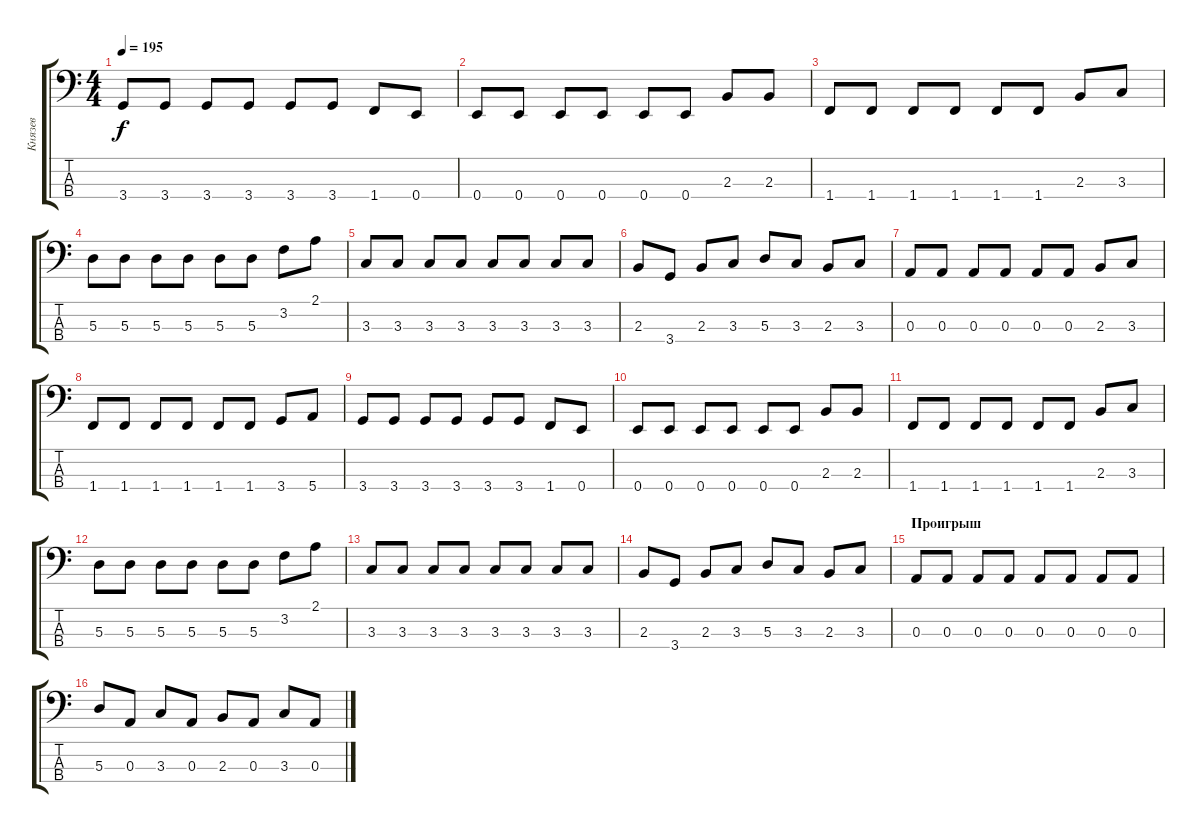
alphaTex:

\track ("Князев" "Князев") {instrument electricbassfinger}
\staff {score tabs}
\tuning (G2 D2 A1 E1) {hide}
\ts (4 4)
\tempo 195
\clef f4
\ks c
3.4.8{dy f} 3.4.8 3.4.8 3.4.8 3.4.8 3.4.8 1.4.8 0.4.8 |
0.4.8 0.4.8 0.4.8 0.4.8 0.4.8 0.4.8 2.3.8 2.3.8 |
1.4.8 1.4.8 1.4.8 1.4.8 1.4.8 1.4.8 2.3.8 3.3.8 |
5.3.8 5.3.8 5.3.8 5.3.8 5.3.8 5.3.8 3.2.8 2.1.8 |
3.3.8 3.3.8 3.3.8 3.3.8 3.3.8 3.3.8 3.3.8 3.3.8 |
2.3.8 3.4.8 2.3.8 3.3.8 5.3.8 3.3.8 2.3.8 3.3.8 |
0.3.8 0.3.8 0.3.8 0.3.8 0.3.8 0.3.8 2.3.8 3.3.8 |
1.4.8 1.4.8 1.4.8 1.4.8 1.4.8 1.4.8 3.4.8 5.4.8 |
3.4.8 3.4.8 3.4.8 3.4.8 3.4.8 3.4.8 1.4.8 0.4.8 |
0.4.8 0.4.8 0.4.8 0.4.8 0.4.8 0.4.8 2.3.8 2.3.8 |
1.4.8 1.4.8 1.4.8 1.4.8 1.4.8 1.4.8 2.3.8 3.3.8 |
5.3.8 5.3.8 5.3.8 5.3.8 5.3.8 5.3.8 3.2.8 2.1.8 |
3.3.8 3.3.8 3.3.8 3.3.8 3.3.8 3.3.8 3.3.8 3.3.8 |
2.3.8 3.4.8 2.3.8 3.3.8 5.3.8 3.3.8 2.3.8 3.3.8 |
\section ("" "Проигрыш")
0.3.8 0.3.8 0.3.8 0.3.8 0.3.8 0.3.8 0.3.8 0.3.8 |
5.3.8 0.3.8 3.3.8 0.3.8 2.3.8 0.3.8 3.3.8 0.3.8
